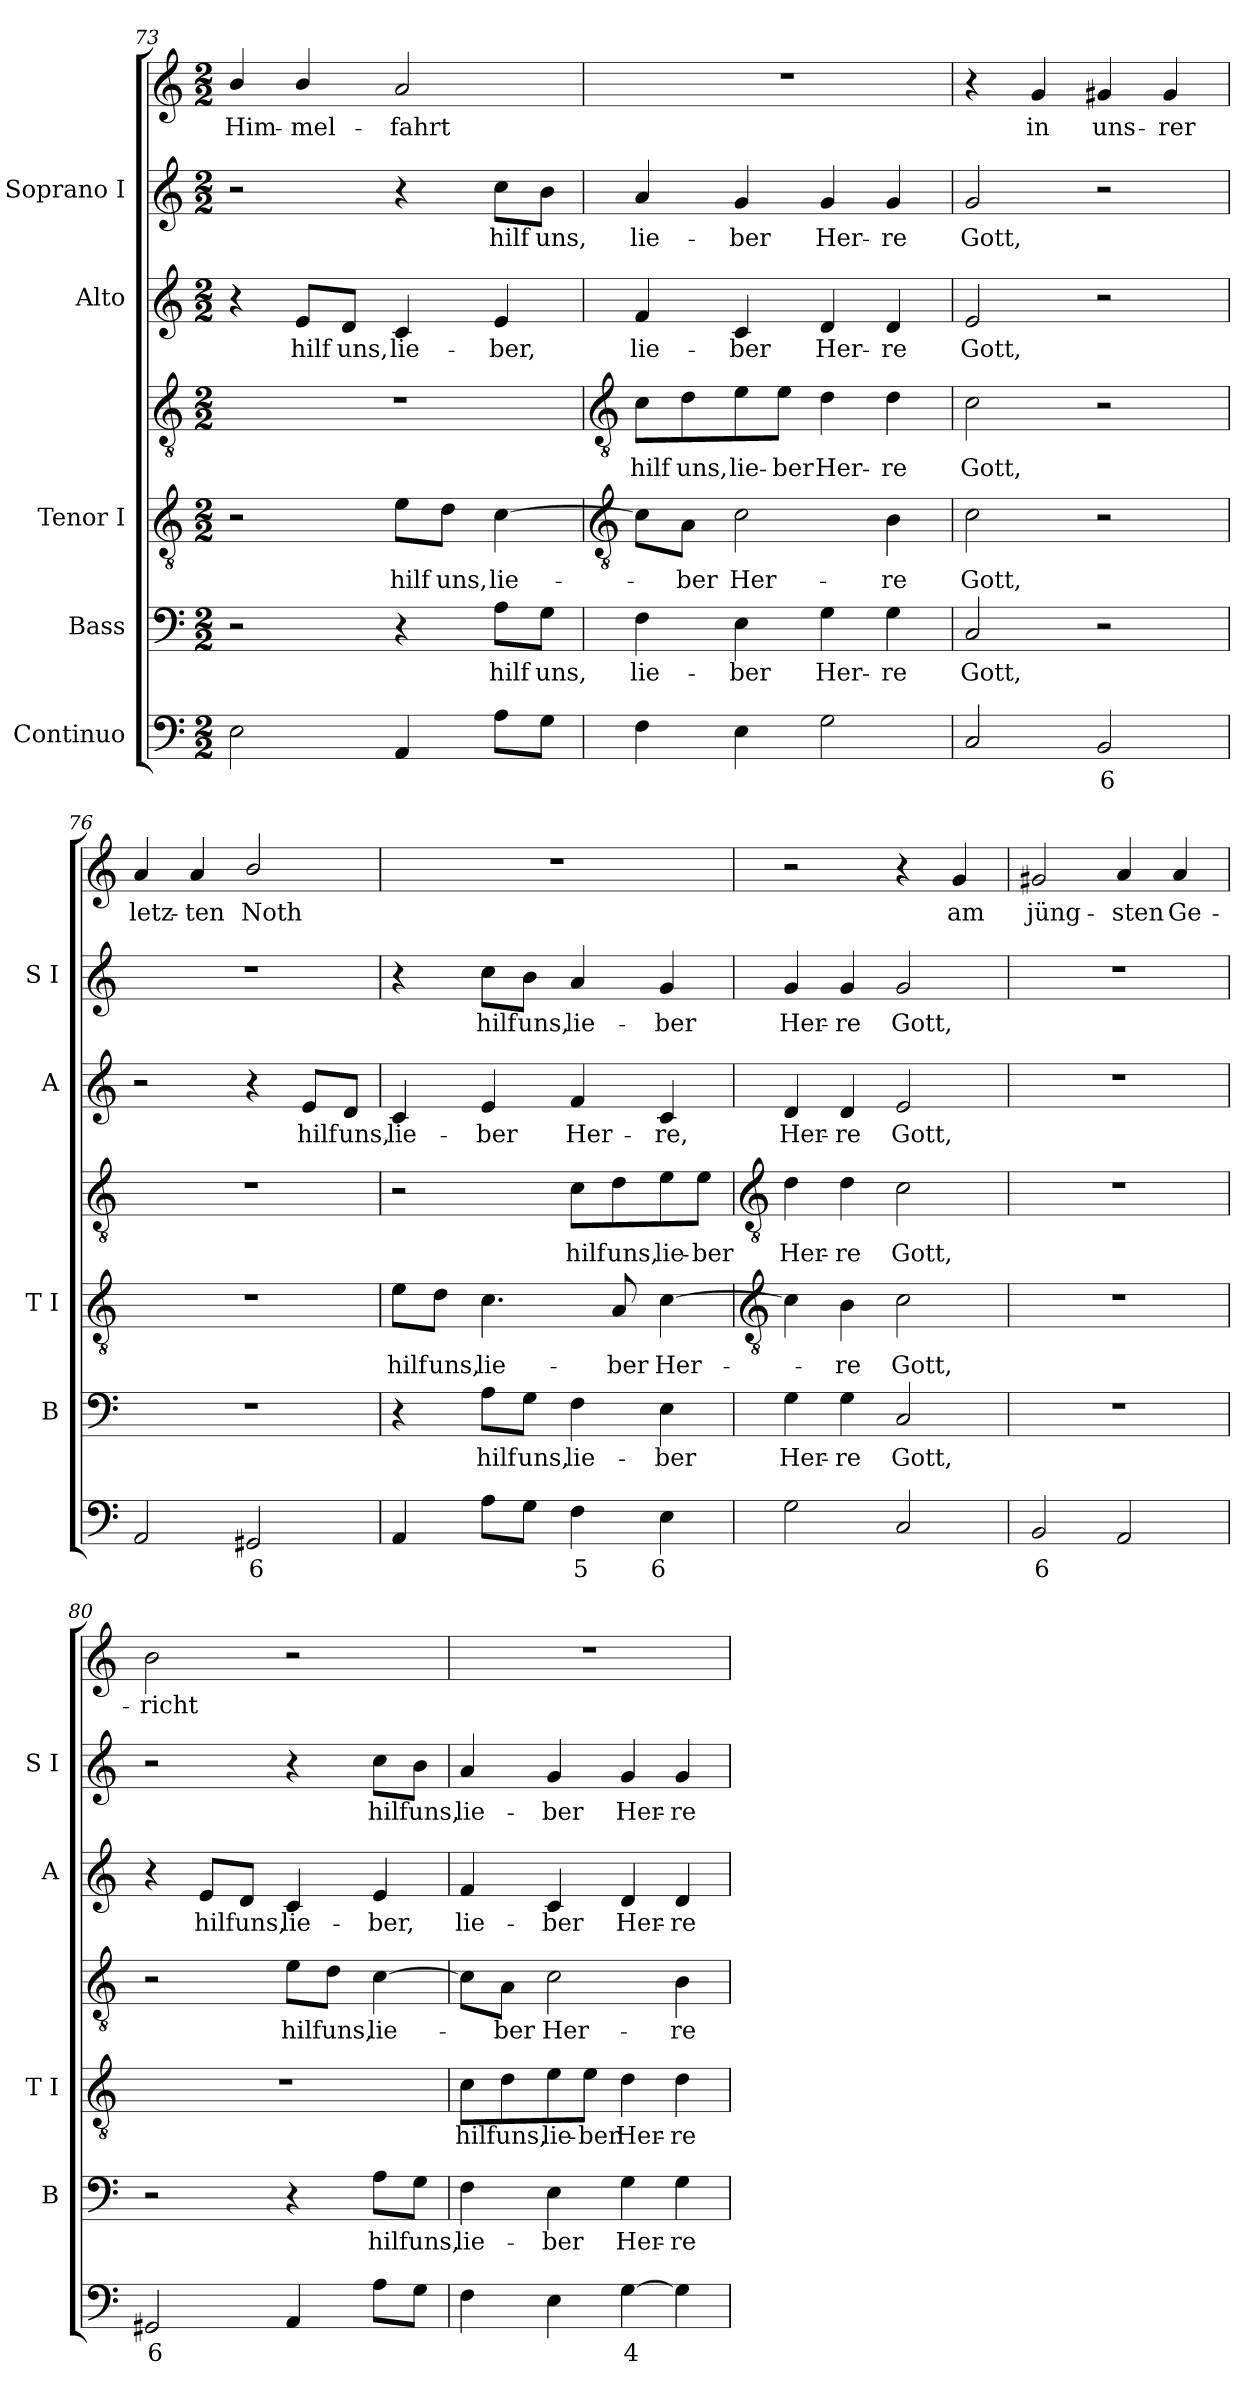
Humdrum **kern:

**kern	**text	**kern	**text	**kern	**text	**kern	**text	**kern	**text	**kern	**text	**kern	**text
*part5	*part5	*part4	*part4	*part3	*part3	*part3	*part3	*part2	*part2	*part1	*part1	*part1	*part1
*staff7	*staff7	*staff6	*staff6	*staff5	*staff5	*staff4	*staff4	*staff3	*staff3	*staff2	*staff2	*staff1	*staff1
*I"Continuo	*	*I"Bass	*	*I"Tenor I	*	*	*	*I"Alto	*	*I"Soprano I	*	*	*
*	*	*I'B	*	*I'T I	*	*	*	*I'A	*	*I'S I	*	*	*
*clefF4	*	*clefF4	*	*clefGv2	*	*clefGv2	*	*clefG2	*	*clefG2	*	*clefG2	*
*k[]	*	*k[]	*	*k[]	*	*k[]	*	*k[]	*	*k[]	*	*k[]	*
*C:	*	*C:	*	*C:	*	*C:	*	*C:	*	*C:	*	*C:	*
*M2/2	*	*M2/2	*	*M2/2	*	*M2/2	*	*M2/2	*	*M2/2	*	*M2/2	*
=73	=73	=73	=73	=73	=73	=73	=73	=73	=73	=73	=73	=73	=73
!	!	!	!	!	!	!	!	!	!	!	!	!	!LO:LY:b
2E	.	2r	.	2r	.	1r	.	4r	.	2r	.	4b/	Him-
!	!	!	!	!	!	!	!	!	!LO:LY:b	!	!	!	!LO:LY:b
.	.	.	.	.	.	.	.	8e/L	hilf	.	.	4b/	-mel-
!	!	!	!	!	!	!	!	!	!LO:LY:b	!	!	!	!
.	.	.	.	.	.	.	.	8d/J	uns,	.	.	.	.
!	!	!	!	!	!LO:LY:b	!	!	!	!LO:LY:b	!	!	!	!LO:LY:b
4AA	.	4r	.	8e\L	hilf	.	.	4c	lie-	4r	.	2a	-fahrt
!	!	!	!	!	!LO:LY:b	!	!	!	!	!	!	!	!
.	.	.	.	8d\J	uns,	.	.	.	.	.	.	.	.
!	!	!	!LO:LY:b	!	!LO:LY:b	!	!	!	!LO:LY:b	!	!LO:LY:b	!	!
8AL	.	8A\L	hilf	[4c	lie-	.	.	4e	-ber,	8cc\L	hilf	.	.
!	!	!	!LO:LY:b	!	!	!	!	!	!	!	!LO:LY:b	!	!
8GJ	.	8G\J	uns,	.	.	.	.	.	.	8b\J	uns,	.	.
!!LO:LB:g=z
=74	=74	=74	=74	=74	=74	=74	=74	=74	=74	=74	=74	=74	=74
*	*	*	*	*clefGv2	*	*clefGv2	*	*	*	*	*	*	*
!	!	!	!LO:LY:b	!	!	!	!LO:LY:b	!	!LO:LY:b	!	!LO:LY:b	!	!
4F	.	4F	lie-	8c\L]	.	8c\L	hilf	4f	lie-	4a	lie-	1r	.
!	!	!	!	!	!LO:LY:b	!	!LO:LY:b	!	!	!	!	!	!
.	.	.	.	8A\J	ber	8d\	uns,	.	.	.	.	.	.
!	!	!	!LO:LY:b	!	!LO:LY:b	!	!LO:LY:b	!	!LO:LY:b	!	!LO:LY:b	!	!
4E	.	4E	-ber	2c	Her-	8e\	lie-	4c	-ber	4g	-ber	.	.
!	!	!	!	!	!	!	!LO:LY:b	!	!	!	!	!	!
.	.	.	.	.	.	8e\J	-ber	.	.	.	.	.	.
!	!	!	!LO:LY:b	!	!	!	!LO:LY:b	!	!LO:LY:b	!	!LO:LY:b	!	!
2G	.	4G	Her-	.	.	4d	Her-	4d	Her-	4g	Her-	.	.
!	!	!	!LO:LY:b	!	!LO:LY:b	!	!LO:LY:b	!	!LO:LY:b	!	!LO:LY:b	!	!
.	.	4G	-re	4B	-re	4d	-re	4d	-re	4g	-re	.	.
=75	=75	=75	=75	=75	=75	=75	=75	=75	=75	=75	=75	=75	=75
!	!	!	!LO:LY:b	!	!LO:LY:b	!	!LO:LY:b	!	!LO:LY:b	!	!LO:LY:b	!	!
2C	.	2C	Gott,	2c	Gott,	2c	Gott,	2e	Gott,	2g	Gott,	4r	.
!	!	!	!	!	!	!	!	!	!	!	!	!	!LO:LY:b
.	.	.	.	.	.	.	.	.	.	.	.	4g	in
!	!LO:LY:b	!	!	!	!	!	!	!	!	!	!	!	!LO:LY:b
2BB	6	2r	.	2r	.	2r	.	2r	.	2r	.	4g#X	uns-
!	!	!	!	!	!	!	!	!	!	!	!	!	!LO:LY:b
.	.	.	.	.	.	.	.	.	.	.	.	4g#	-rer
=76	=76	=76	=76	=76	=76	=76	=76	=76	=76	=76	=76	=76	=76
!	!	!	!	!	!	!	!	!	!	!	!	!	!LO:LY:b
2AA	.	1r	.	1r	.	1r	.	2r	.	1r	.	4a	letz-
!	!	!	!	!	!	!	!	!	!	!	!	!	!LO:LY:b
.	.	.	.	.	.	.	.	.	.	.	.	4a	-ten
!	!LO:LY:b	!	!	!	!	!	!	!	!	!	!	!	!LO:LY:b
2GG#X	6	.	.	.	.	.	.	4r	.	.	.	2b/	Noth
!	!	!	!	!	!	!	!	!	!LO:LY:b	!	!	!	!
.	.	.	.	.	.	.	.	8e/L	hilf	.	.	.	.
!	!	!	!	!	!	!	!	!	!LO:LY:b	!	!	!	!
.	.	.	.	.	.	.	.	8d/J	uns,	.	.	.	.
=77	=77	=77	=77	=77	=77	=77	=77	=77	=77	=77	=77	=77	=77
!	!	!	!	!	!LO:LY:b	!	!	!	!LO:LY:b	!	!	!	!
4AA	.	4r	.	8e\L	hilf	2r	.	4c	lie-	4r	.	1r	.
!	!	!	!	!	!LO:LY:b	!	!	!	!	!	!	!	!
.	.	.	.	8d\J	uns,	.	.	.	.	.	.	.	.
!	!	!	!LO:LY:b	!	!LO:LY:b	!	!	!	!LO:LY:b	!	!LO:LY:b	!	!
8AL	.	8A\L	hilf	4.c	lie-	.	.	4e	-ber	8cc\L	hilf	.	.
!	!	!	!LO:LY:b	!	!	!	!	!	!	!	!LO:LY:b	!	!
8GJ	.	8G\J	uns,	.	.	.	.	.	.	8b\J	uns,	.	.
!	!LO:LY:b	!	!LO:LY:b	!	!	!	!LO:LY:b	!	!LO:LY:b	!	!LO:LY:b	!	!
4F	5	4F	lie-	.	.	8c\L	hilf	4f	Her-	4a	lie-	.	.
!	!	!	!	!	!LO:LY:b	!	!LO:LY:b	!	!	!	!	!	!
.	.	.	.	8A	-ber	8d\	uns,	.	.	.	.	.	.
!	!LO:LY:b	!	!LO:LY:b	!	!LO:LY:b	!	!LO:LY:b	!	!LO:LY:b	!	!LO:LY:b	!	!
4E	6	4E	-ber	[4c	Her-	8e\	lie-	4c	-re,	4g	-ber	.	.
!	!	!	!	!	!	!	!LO:LY:b	!	!	!	!	!	!
.	.	.	.	.	.	8e\J	-ber	.	.	.	.	.	.
!!LO:LB:g=z
=78	=78	=78	=78	=78	=78	=78	=78	=78	=78	=78	=78	=78	=78
*	*	*	*	*clefGv2	*	*clefGv2	*	*	*	*	*	*	*
!	!	!	!LO:LY:b	!	!	!	!LO:LY:b	!	!LO:LY:b	!	!LO:LY:b	!	!
2G	.	4G	Her-	4c]	.	4d	Her-	4d	Her-	4g	Her-	2r	.
!	!	!	!LO:LY:b	!	!LO:LY:b	!	!LO:LY:b	!	!LO:LY:b	!	!LO:LY:b	!	!
.	.	4G	-re	4B	re	4d	-re	4d	-re	4g	-re	.	.
!	!	!	!LO:LY:b	!	!LO:LY:b	!	!LO:LY:b	!	!LO:LY:b	!	!LO:LY:b	!	!
2C	.	2C	Gott,	2c	Gott,	2c	Gott,	2e	Gott,	2g	Gott,	4r	.
!	!	!	!	!	!	!	!	!	!	!	!	!	!LO:LY:b
.	.	.	.	.	.	.	.	.	.	.	.	4g	am
=79	=79	=79	=79	=79	=79	=79	=79	=79	=79	=79	=79	=79	=79
!	!LO:LY:b	!	!	!	!	!	!	!	!	!	!	!	!LO:LY:b
2BB	6	1r	.	1r	.	1r	.	1r	.	1r	.	2g#X	jüng-
!	!	!	!	!	!	!	!	!	!	!	!	!	!LO:LY:b
2AA	.	.	.	.	.	.	.	.	.	.	.	4a	-sten
!	!	!	!	!	!	!	!	!	!	!	!	!	!LO:LY:b
.	.	.	.	.	.	.	.	.	.	.	.	4a	Ge-
=80	=80	=80	=80	=80	=80	=80	=80	=80	=80	=80	=80	=80	=80
!	!LO:LY:b	!	!	!	!	!	!	!	!	!	!	!	!LO:LY:b
2GG#X	6	2r	.	1r	.	2r	.	4r	.	2r	.	2b\	-richt
!	!	!	!	!	!	!	!	!	!LO:LY:b	!	!	!	!
.	.	.	.	.	.	.	.	8e/L	hilf	.	.	.	.
!	!	!	!	!	!	!	!	!	!LO:LY:b	!	!	!	!
.	.	.	.	.	.	.	.	8d/J	uns,	.	.	.	.
!	!	!	!	!	!	!	!LO:LY:b	!	!LO:LY:b	!	!	!	!
4AA	.	4r	.	.	.	8e\L	hilf	4c	lie-	4r	.	2r	.
!	!	!	!	!	!	!	!LO:LY:b	!	!	!	!	!	!
.	.	.	.	.	.	8d\J	uns,	.	.	.	.	.	.
!	!	!	!LO:LY:b	!	!	!	!LO:LY:b	!	!LO:LY:b	!	!LO:LY:b	!	!
8AL	.	8A\L	hilf	.	.	[4c	lie-	4e	-ber,	8cc\L	hilf	.	.
!	!	!	!LO:LY:b	!	!	!	!	!	!	!	!LO:LY:b	!	!
8GJ	.	8G\J	uns,	.	.	.	.	.	.	8b\J	uns,	.	.
=81	=81	=81	=81	=81	=81	=81	=81	=81	=81	=81	=81	=81	=81
!	!	!	!LO:LY:b	!	!LO:LY:b	!	!	!	!LO:LY:b	!	!LO:LY:b	!	!
4F	.	4F	lie-	8c\L	hilf	8c\L]	.	4f	lie-	4a	lie-	1r	.
!	!	!	!	!	!LO:LY:b	!	!LO:LY:b	!	!	!	!	!	!
.	.	.	.	8d\	uns,	8A\J	ber	.	.	.	.	.	.
!	!	!	!LO:LY:b	!	!LO:LY:b	!	!LO:LY:b	!	!LO:LY:b	!	!LO:LY:b	!	!
4E	.	4E	-ber	8e\	lie-	2c	Her-	4c	-ber	4g	-ber	.	.
!	!	!	!	!	!LO:LY:b	!	!	!	!	!	!	!	!
.	.	.	.	8e\J	-ber	.	.	.	.	.	.	.	.
!	!LO:LY:b	!	!LO:LY:b	!	!LO:LY:b	!	!	!	!LO:LY:b	!	!LO:LY:b	!	!
[4G	4	4G	Her-	4d	Her-	.	.	4d	Her-	4g	Her-	.	.
!	!	!	!LO:LY:b	!	!LO:LY:b	!	!LO:LY:b	!	!LO:LY:b	!	!LO:LY:b	!	!
4G]	.	4G	-re	4d	-re	4B	-re	4d	-re	4g	-re	.	.
=	=	=	=	=	=	=	=	=	=	=	=	=	=
*-	*-	*-	*-	*-	*-	*-	*-	*-	*-	*-	*-	*-	*-
